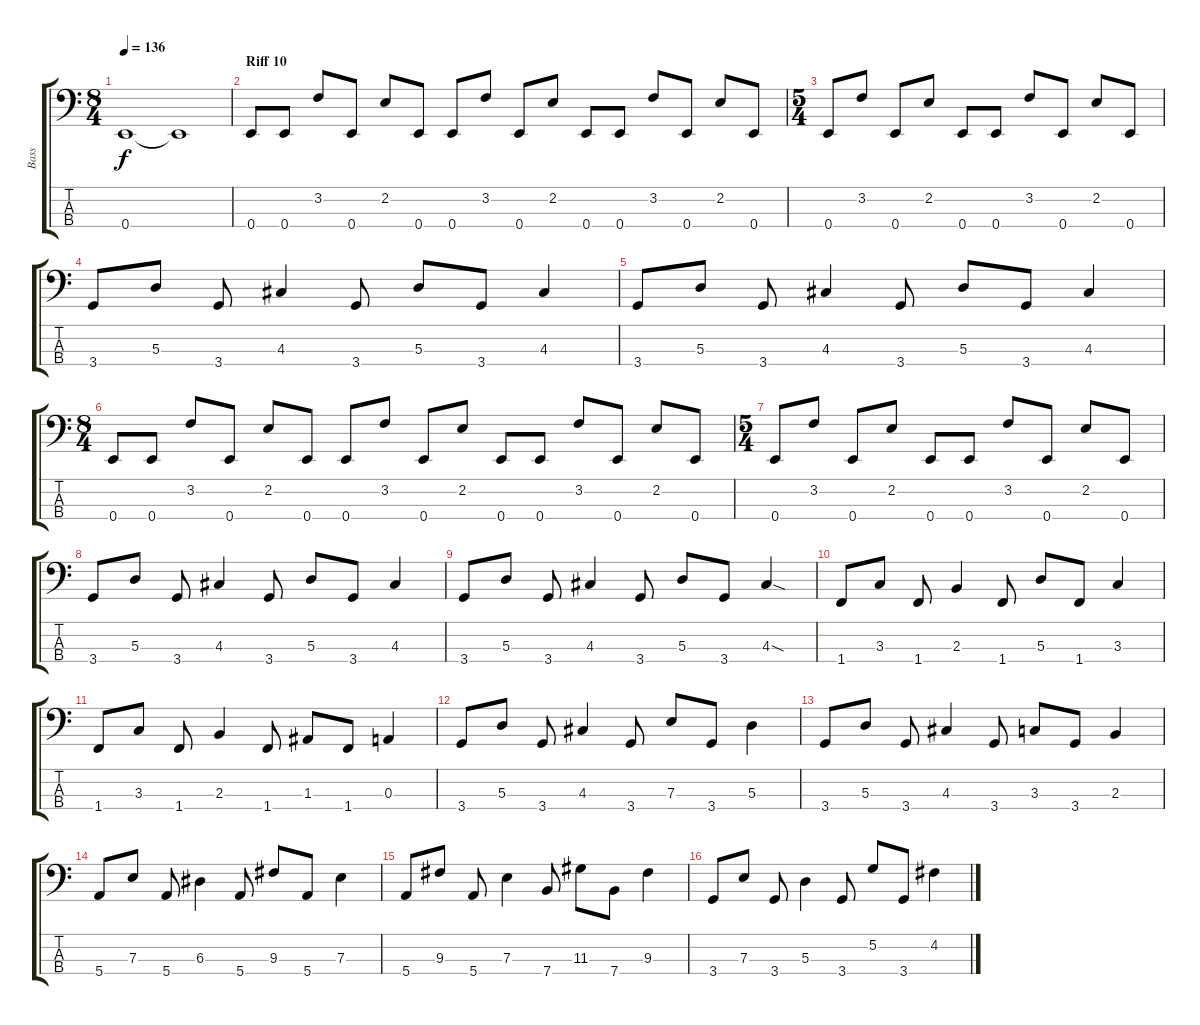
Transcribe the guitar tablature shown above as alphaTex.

\track ("Bass" "Bass") {instrument electricbassfinger}
\staff {score tabs}
\tuning (G2 D2 A1 E1) {hide}
\ts (8 4)
\tempo 136
\clef f4
\ks c
0.4{t}.1{dy f} 0.4{t}.1 |
\section ("" "Riff 10")
0.4.8 0.4.8 3.2.8 0.4.8 2.2.8 0.4.8 0.4.8 3.2.8 0.4.8 2.2.8 0.4.8 0.4.8 3.2.8 0.4.8 2.2.8 0.4.8 |
\ts (5 4)
0.4.8 3.2.8 0.4.8 2.2.8 0.4.8 0.4.8 3.2.8 0.4.8 2.2.8 0.4.8 |
3.4.8 5.3.8 3.4.8 4.3.4 3.4.8 5.3.8 3.4.8 4.3.4 |
3.4.8 5.3.8 3.4.8 4.3.4 3.4.8 5.3.8 3.4.8 4.3.4 |
\ts (8 4)
0.4.8 0.4.8 3.2.8 0.4.8 2.2.8 0.4.8 0.4.8 3.2.8 0.4.8 2.2.8 0.4.8 0.4.8 3.2.8 0.4.8 2.2.8 0.4.8 |
\ts (5 4)
0.4.8 3.2.8 0.4.8 2.2.8 0.4.8 0.4.8 3.2.8 0.4.8 2.2.8 0.4.8 |
3.4.8 5.3.8 3.4.8 4.3.4 3.4.8 5.3.8 3.4.8 4.3.4 |
3.4.8 5.3.8 3.4.8 4.3.4 3.4.8 5.3.8 3.4.8 4.3{sod}.4 |
1.4.8 3.3.8 1.4.8 2.3.4 1.4.8 5.3.8 1.4.8 3.3.4 |
1.4.8 3.3.8 1.4.8 2.3.4 1.4.8 1.3.8 1.4.8 0.3.4 |
3.4.8 5.3.8 3.4.8 4.3.4 3.4.8 7.3.8 3.4.8 5.3.4 |
3.4.8 5.3.8 3.4.8 4.3.4 3.4.8 3.3.8 3.4.8 2.3.4 |
5.4.8 7.3.8 5.4.8 6.3.4 5.4.8 9.3.8 5.4.8 7.3.4 |
5.4.8 9.3.8 5.4.8 7.3.4 7.4.8 11.3.8 7.4.8 9.3.4 |
3.4.8 7.3.8 3.4.8 5.3.4 3.4.8 5.2.8 3.4.8 4.2.4
